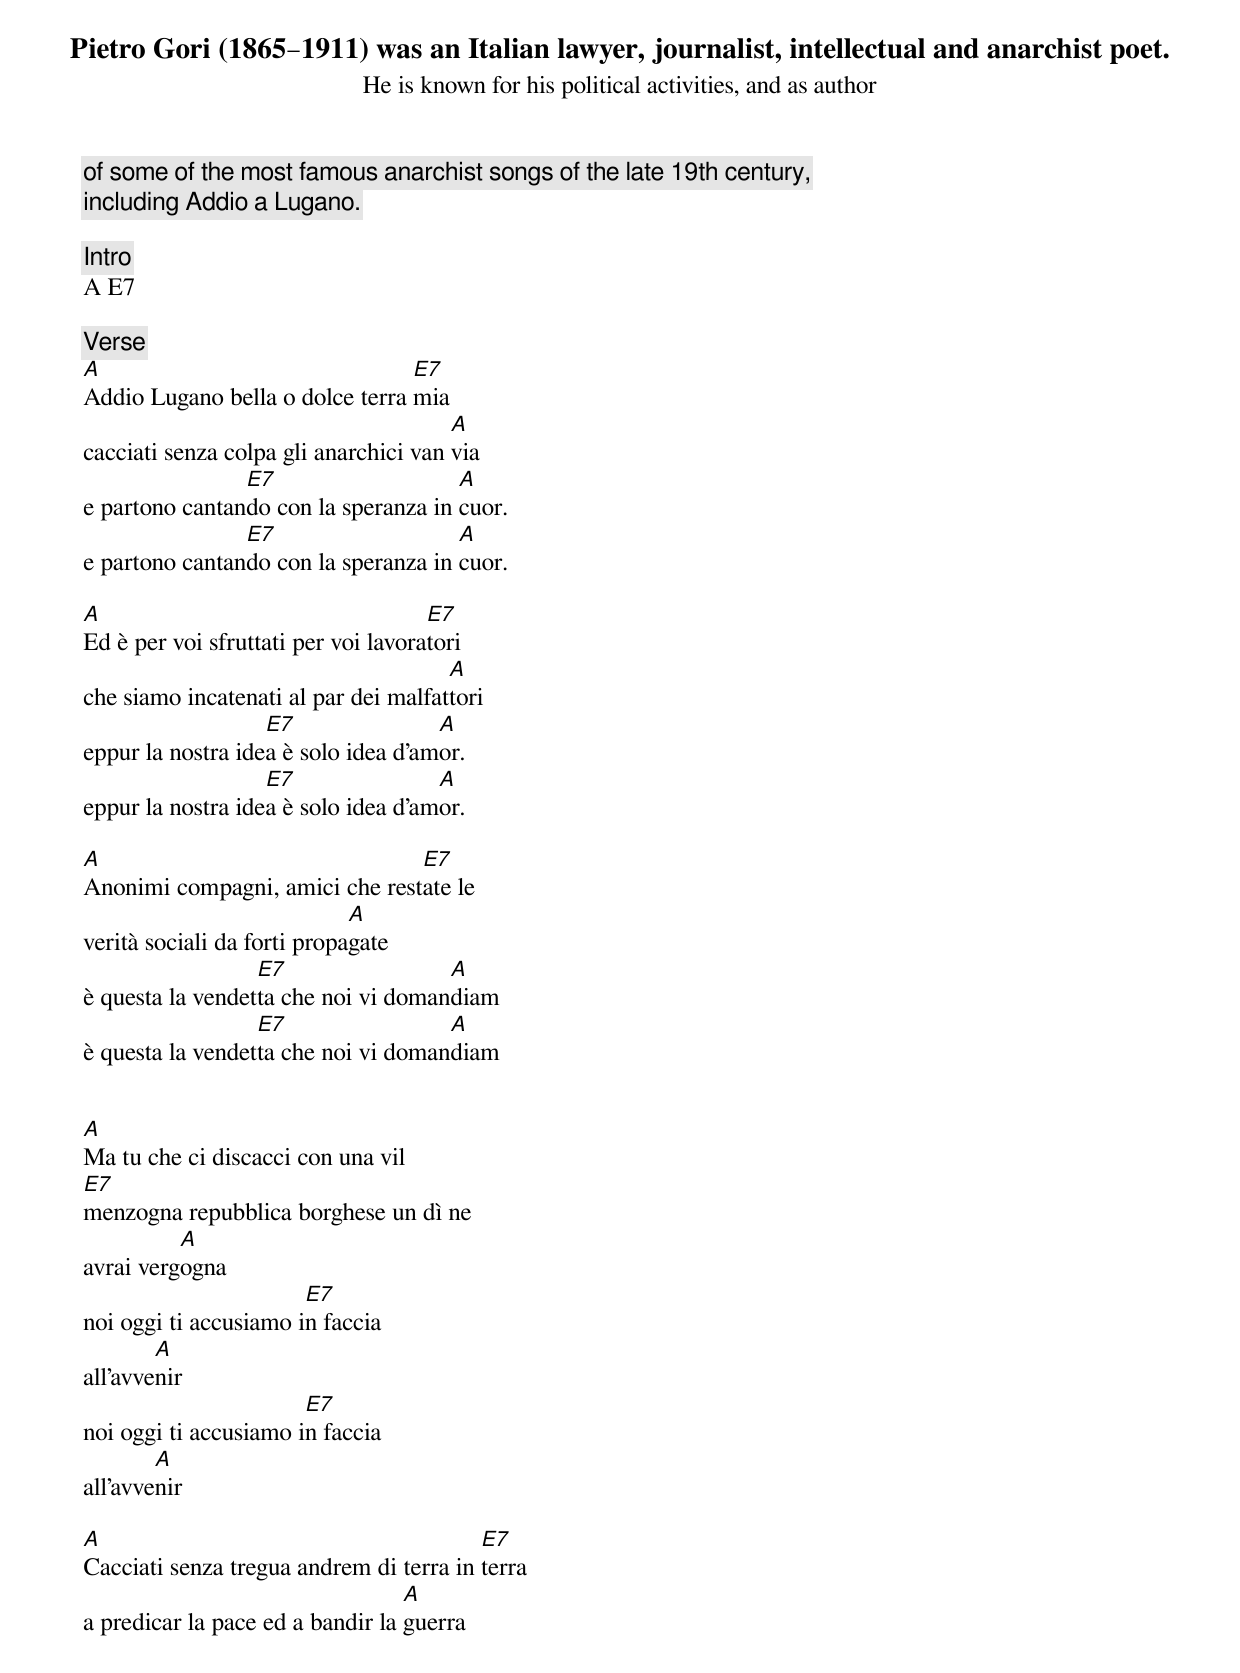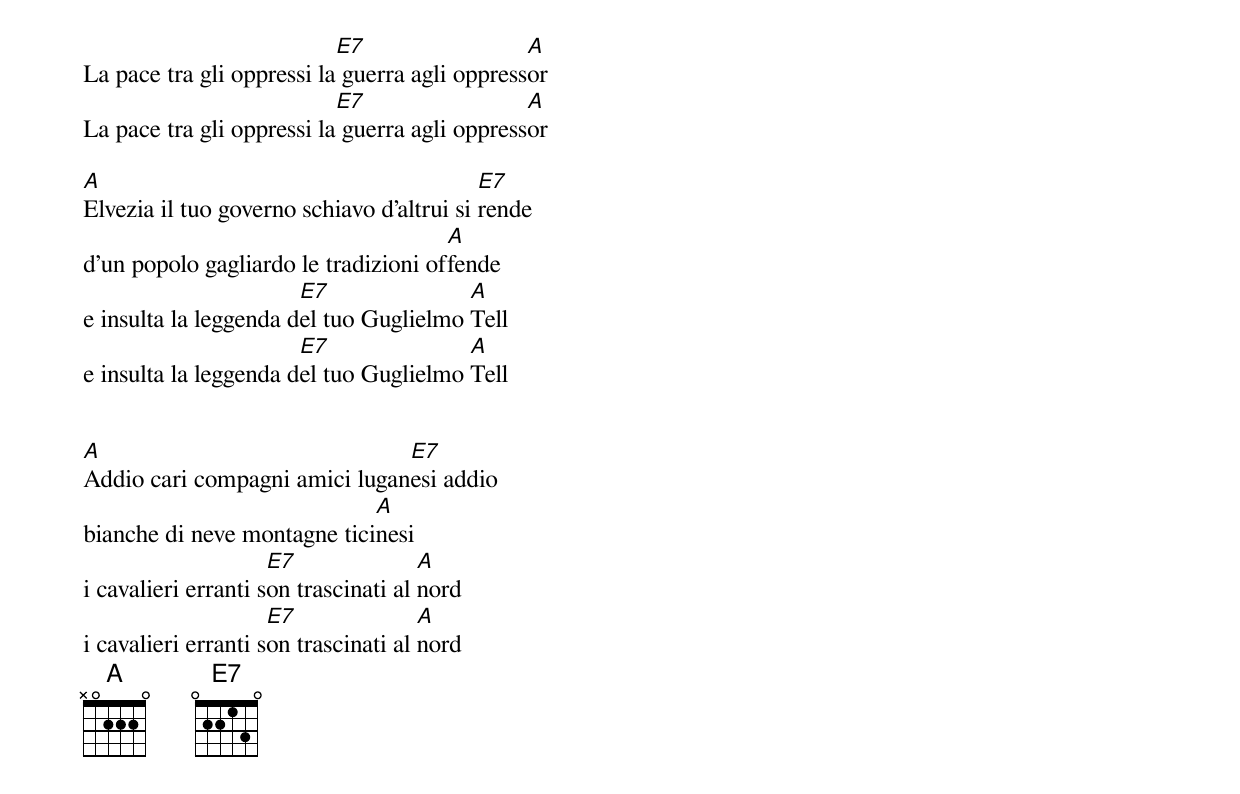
Pietro Gori (1865–1911) was an Italian lawyer, journalist, intellectual and anarchist poet.
He is known for his political activities, and as author
of some of the most famous anarchist songs of the late 19th century,
including Addio a Lugano.

[Intro]
A E7

[Verse]
A                                E7
Addio Lugano bella o dolce terra mia
 				       A
cacciati senza colpa gli anarchici van via
		E7                    A
e partono cantando con la speranza in cuor.
		E7                    A
e partono cantando con la speranza in cuor.

A				     E7
Ed è per voi sfruttati per voi lavoratori
				      A
che siamo incatenati al par dei malfattori
                   E7		     A
eppur la nostra idea è solo idea d'amor.
                   E7		     A
eppur la nostra idea è solo idea d'amor.

A                               E7
Anonimi compagni, amici che restate le
                             A
verità sociali da forti propagate
                  E7		     A
è questa la vendetta che noi vi domandiam
                  E7		     A
è questa la vendetta che noi vi domandiam


A
Ma tu che ci discacci con una vil
E7
menzogna repubblica borghese un dì ne
          A
avrai vergogna
                       E7
noi oggi ti accusiamo in faccia
        A
all'avvenir
                       E7
noi oggi ti accusiamo in faccia
        A
all'avvenir

A					 E7
Cacciati senza tregua andrem di terra in terra
				  A
a predicar la pace ed a bandir la guerra
                           E7		       A
La pace tra gli oppressi la guerra agli oppressor
                           E7		       A
La pace tra gli oppressi la guerra agli oppressor

A					   E7
Elvezia il tuo governo schiavo d'altrui si rende
				      A
d'un popolo gagliardo le tradizioni offende
                       E7		A
e insulta la leggenda del tuo Guglielmo Tell
                       E7		A
e insulta la leggenda del tuo Guglielmo Tell


A                              E7
Addio cari compagni amici luganesi addio
                             A
bianche di neve montagne ticinesi
                     E7		      A
i cavalieri erranti son trascinati al nord
                     E7		      A
i cavalieri erranti son trascinati al nord
